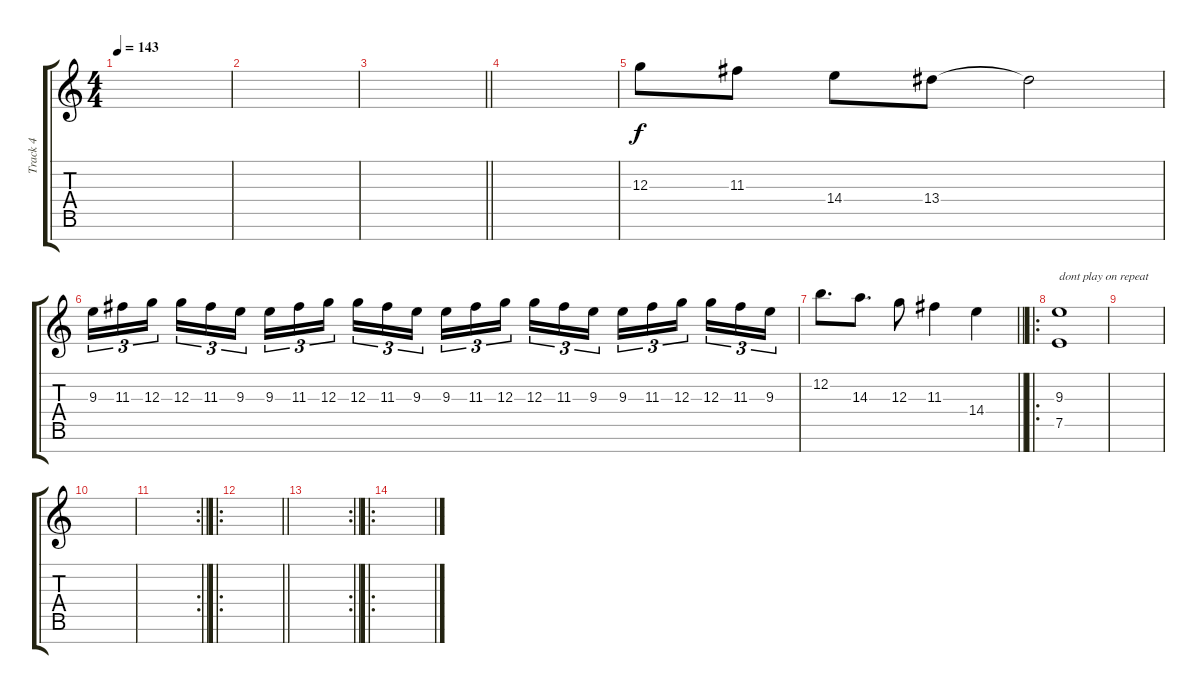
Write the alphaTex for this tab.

\track ("Track 4" "Track 4") {instrument distortionguitar}
\staff {score tabs}
\tuning (E4 B3 G3 D3 A2 E2 B1) {hide}
\ts (4 4)
\tempo 143
\clef g2
\ks c
|
|
\barLineRight lightlight
|
|
12.3.8 11.3.8 14.4.8 13.4.8 13.4{t}.2 |
9.3.16{tu (3 2)} 11.3.16{tu (3 2)} 12.3.16{tu (3 2) beam splitsecondary} 12.3.16{tu (3 2)} 11.3.16{tu (3 2)} 9.3.16{tu (3 2)} 9.3.16{tu (3 2)} 11.3.16{tu (3 2)} 12.3.16{tu (3 2) beam splitsecondary} 12.3.16{tu (3 2)} 11.3.16{tu (3 2)} 9.3.16{tu (3 2)} 9.3.16{tu (3 2)} 11.3.16{tu (3 2)} 12.3.16{tu (3 2) beam splitsecondary} 12.3.16{tu (3 2)} 11.3.16{tu (3 2)} 9.3.16{tu (3 2)} 9.3.16{tu (3 2)} 11.3.16{tu (3 2)} 12.3.16{tu (3 2) beam splitsecondary} 12.3.16{tu (3 2)} 11.3.16{tu (3 2)} 9.3.16{tu (3 2)} |
\barLineRight lightlight
12.2.8{d} 14.3.8{d} 12.3.8 11.3.4 14.4.4 |
\ro
\section ("" "")
(9.3 7.5).1{txt "dont play on repeat"} |
|
|
\rc 2
\barLineRight lightlight
|
\ro
\section ("" "")
\barLineRight lightlight
|
\rc 2
\barLineRight lightlight
|
\ro
\section ("" "")
